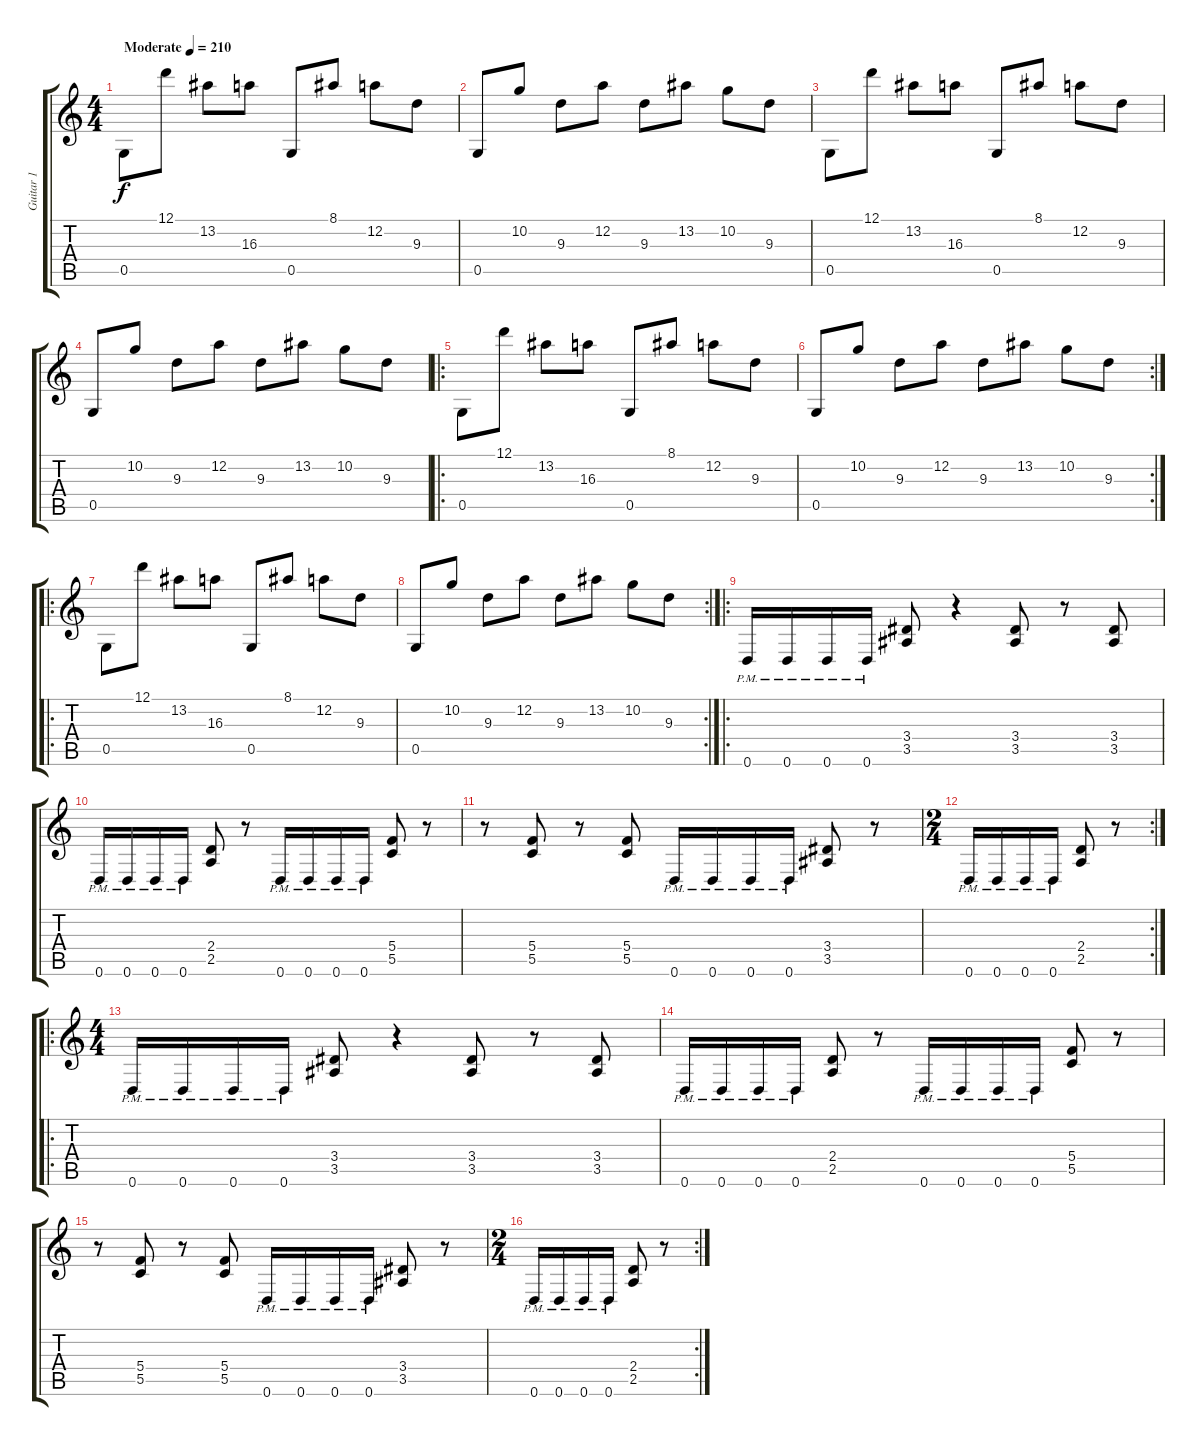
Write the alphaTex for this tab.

\track ("Guitar 1" "Guitar 1") {instrument distortionguitar}
\staff {score tabs}
\tuning (D4 A3 F3 C3 G2 D2) {hide}
\ts (4 4)
\tempo (210 "Moderate")
\clef g2
\ks c
0.5.8{dy f instrument distortionguitar} 12.1.8 13.2.8 16.3.8 0.5.8 8.1.8 12.2.8 9.3.8 |
0.5.8 10.2.8 9.3.8 12.2.8 9.3.8 13.2.8 10.2.8 9.3.8 |
0.5.8 12.1.8 13.2.8 16.3.8 0.5.8 8.1.8 12.2.8 9.3.8 |
0.5.8 10.2.8 9.3.8 12.2.8 9.3.8 13.2.8 10.2.8 9.3.8 |
\ro
0.5.8 12.1.8 13.2.8 16.3.8 0.5.8 8.1.8 12.2.8 9.3.8 |
\rc 2
0.5.8 10.2.8 9.3.8 12.2.8 9.3.8 13.2.8 10.2.8 9.3.8 |
\ro
0.5.8 12.1.8 13.2.8 16.3.8 0.5.8 8.1.8 12.2.8 9.3.8 |
\rc 2
0.5.8 10.2.8 9.3.8 12.2.8 9.3.8 13.2.8 10.2.8 9.3.8 |
\ro
0.6{pm}.16 0.6{pm}.16 0.6{pm}.16 0.6{pm}.16 (3.4 3.5).8 r.4 (3.4 3.5).8 r.8 (3.4 3.5).8 |
0.6{pm}.16 0.6{pm}.16 0.6{pm}.16 0.6{pm}.16 (2.4 2.5).8 r.8 0.6{pm}.16 0.6{pm}.16 0.6{pm}.16 0.6{pm}.16 (5.4 5.5).8 r.8 |
r.8 (5.4 5.5).8 r.8 (5.4 5.5).8 0.6{pm}.16 0.6{pm}.16 0.6{pm}.16 0.6{pm}.16 (3.4 3.5).8 r.8 |
\rc 2
\ts (2 4)
0.6{pm}.16 0.6{pm}.16 0.6{pm}.16 0.6{pm}.16 (2.4 2.5).8 r.8 |
\ro
\ts (4 4)
0.6{pm}.16 0.6{pm}.16 0.6{pm}.16 0.6{pm}.16 (3.4 3.5).8 r.4 (3.4 3.5).8 r.8 (3.4 3.5).8 |
0.6{pm}.16 0.6{pm}.16 0.6{pm}.16 0.6{pm}.16 (2.4 2.5).8 r.8 0.6{pm}.16 0.6{pm}.16 0.6{pm}.16 0.6{pm}.16 (5.4 5.5).8 r.8 |
r.8 (5.4 5.5).8 r.8 (5.4 5.5).8 0.6{pm}.16 0.6{pm}.16 0.6{pm}.16 0.6{pm}.16 (3.4 3.5).8 r.8 |
\rc 2
\ts (2 4)
0.6{pm}.16 0.6{pm}.16 0.6{pm}.16 0.6{pm}.16 (2.4 2.5).8 r.8
